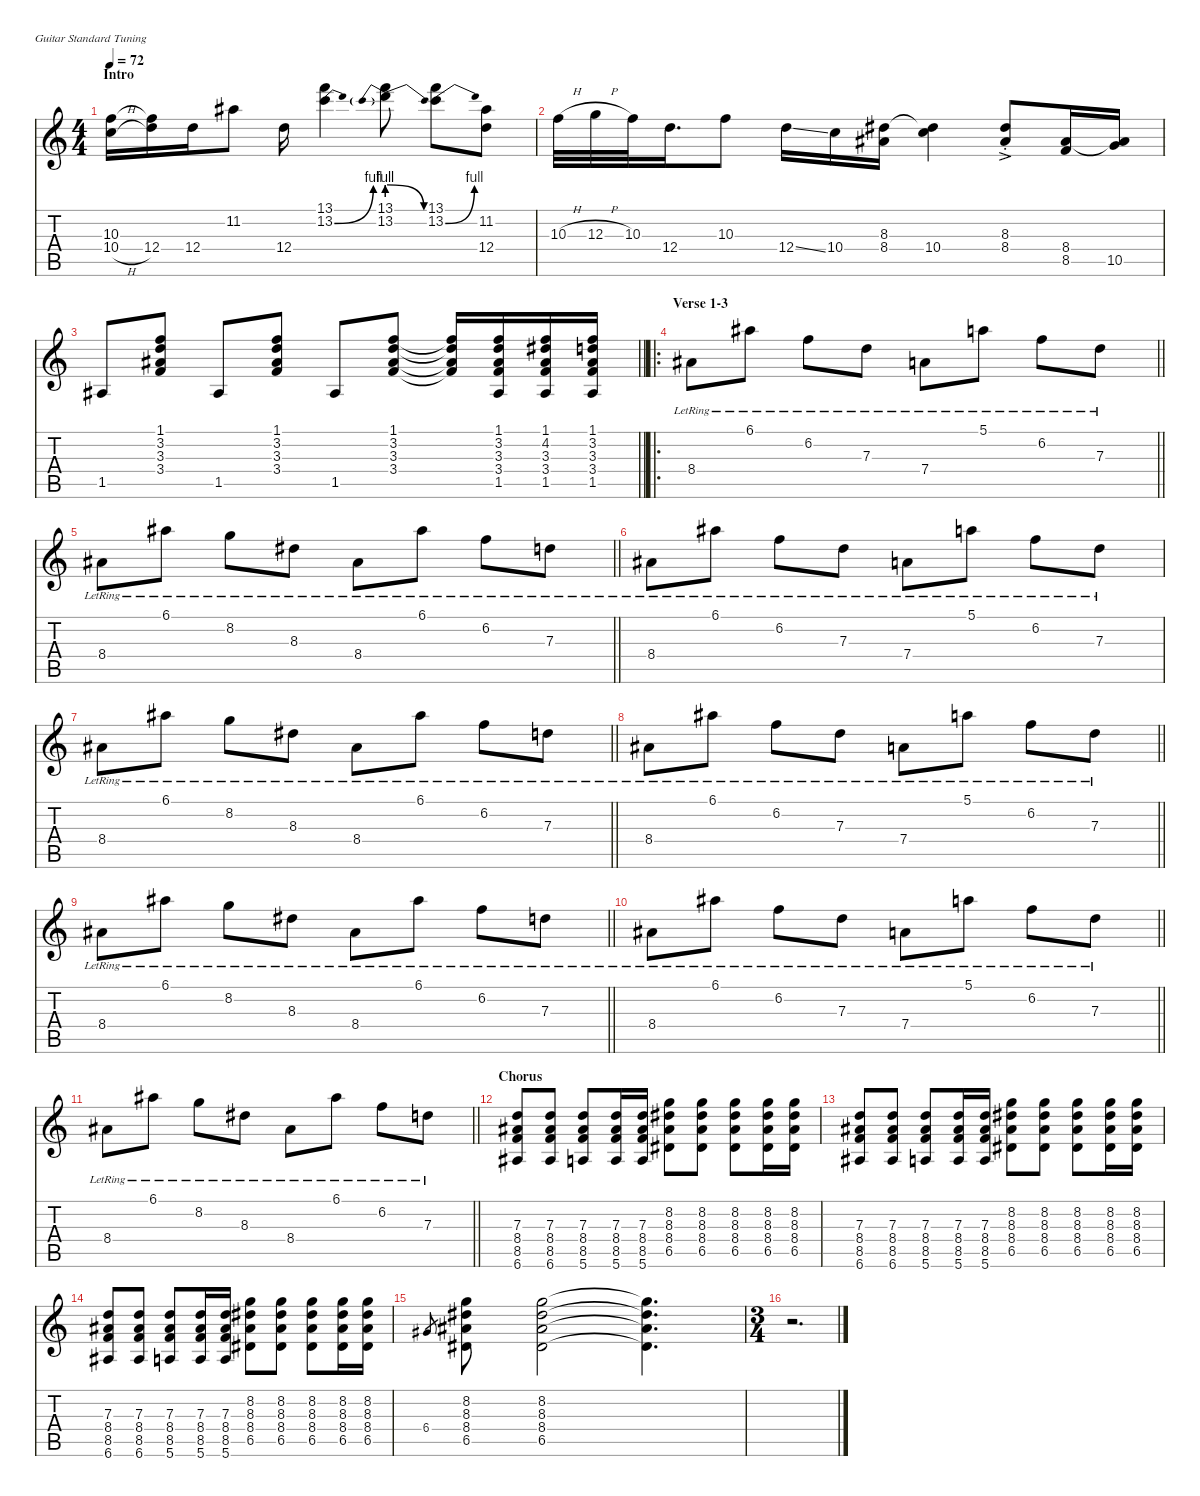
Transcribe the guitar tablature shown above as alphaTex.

\defaultSystemsLayout 4
\hideDynamics
\bracketExtendMode nobrackets
\singleTrackTrackNamePolicy hidden
\multiTrackTrackNamePolicy hidden
\otherSystemsTrackNameOrientation horizontal
\track ("Electric Guitar" "el.guit.") {instrument electricguitarclean}
\staff {score tabs}
\tuning (E4 B3 G3 D3 A2 E2)
\ts (4 4)
\beaming (8 2 2 2 2)
\section ("" "Intro")
\tempo 72
\clef g2
\ks c
(10.3 10.4{h}).16{dy f instrument electricguitarclean beam Down} (10.3{t} 12.4).16{beam Down} 12.4.16{beam Down} 11.2{acc #}.8{beam Down} 12.4.16{beam Down} (13.1 13.2{be (bend 0 0 15 4)}).4{beam Down} (13.1 13.2{be (prebendrelease 0 4 30 0)}).8{beam Down} (13.1 13.2{be (bend 0 0 15 4)}).8{beam Down} (11.2{acc #} 12.4).8{beam Down} |
10.3{h}.32{beam Down} 12.3{h}.32{beam Down} 10.3.32{beam Down} 12.4.16{d beam Down} 10.3.8{beam Down} 12.4{ss}.16{beam Down} 10.4.16{beam Down} (8.3{acc #} 8.4{acc #}).16{beam Down} (8.3{t acc #} 10.4).4{beam Down} (8.3{ac st acc #} 8.4{ac st acc #}).8{dy mf beam Up} (8.4{acc #} 8.5).16{dy f beam Up} (8.4{t acc #} 10.5).16{beam Up} |
\barLineRight lightlight
1.5{acc #}.8{beam Up} (1.1 3.2 3.3{acc #} 3.4).8{beam Up} 1.5{acc #}.8{beam Up} (1.1 3.2 3.3{acc #} 3.4).8{beam Up} 1.5{acc #}.8{beam Up} (1.1 3.2 3.3{acc #} 3.4).8{beam Up} (1.1{t} 3.2{t} 3.3{t acc #} 3.4{t}).16{beam Up} (1.1 3.2 3.3{acc #} 3.4 1.5{acc #}).16{beam Up} (1.1 4.2{acc #} 3.3{acc #} 3.4 1.5{acc #}).16{beam Up} (1.1 3.2 3.3{acc #} 3.4 1.5{acc #}).16{beam Up} |
\ro
\section ("" "Verse 1-3")
\barLineRight lightlight
8.4{lr acc #}.8{beam Down} 6.1{lr acc #}.8{beam Down} 6.2{lr}.8{beam Down} 7.3{lr}.8{beam Down} 7.4{lr}.8{beam Down} 5.1{lr}.8{beam Down} 6.2{lr}.8{beam Down} 7.3{lr}.8{beam Down} |
\barLineRight lightlight
8.4{lr acc #}.8{beam Down} 6.1{lr acc #}.8{beam Down} 8.2{lr}.8{beam Down} 8.3{lr acc #}.8{beam Down} 8.4{lr acc #}.8{beam Down} 6.1{lr acc #}.8{beam Down} 6.2{lr}.8{beam Down} 7.3{lr}.8{beam Down} |
8.4{lr acc #}.8{beam Down} 6.1{lr acc #}.8{beam Down} 6.2{lr}.8{beam Down} 7.3{lr}.8{beam Down} 7.4{lr}.8{beam Down} 5.1{lr}.8{beam Down} 6.2{lr}.8{beam Down} 7.3{lr}.8{beam Down} |
\barLineRight lightlight
8.4{lr acc #}.8{beam Down} 6.1{lr acc #}.8{beam Down} 8.2{lr}.8{beam Down} 8.3{lr acc #}.8{beam Down} 8.4{lr acc #}.8{beam Down} 6.1{lr acc #}.8{beam Down} 6.2{lr}.8{beam Down} 7.3{lr}.8{beam Down} |
\barLineRight lightlight
8.4{lr acc #}.8{beam Down} 6.1{lr acc #}.8{beam Down} 6.2{lr}.8{beam Down} 7.3{lr}.8{beam Down} 7.4{lr}.8{beam Down} 5.1{lr}.8{beam Down} 6.2{lr}.8{beam Down} 7.3{lr}.8{beam Down} |
\barLineRight lightlight
8.4{lr acc #}.8{beam Down} 6.1{lr acc #}.8{beam Down} 8.2{lr}.8{beam Down} 8.3{lr acc #}.8{beam Down} 8.4{lr acc #}.8{beam Down} 6.1{lr acc #}.8{beam Down} 6.2{lr}.8{beam Down} 7.3{lr}.8{beam Down} |
\barLineRight lightlight
8.4{lr acc #}.8{beam Down} 6.1{lr acc #}.8{beam Down} 6.2{lr}.8{beam Down} 7.3{lr}.8{beam Down} 7.4{lr}.8{beam Down} 5.1{lr}.8{beam Down} 6.2{lr}.8{beam Down} 7.3{lr}.8{beam Down} |
\barLineRight lightlight
8.4{lr acc #}.8{beam Down} 6.1{lr acc #}.8{beam Down} 8.2{lr}.8{beam Down} 8.3{lr acc #}.8{beam Down} 8.4{lr acc #}.8{beam Down} 6.1{lr acc #}.8{beam Down} 6.2{lr}.8{beam Down} 7.3{lr}.8{beam Down} |
\section ("" "Chorus")
(7.3 8.4{acc #} 8.5 6.6{acc #}).8{beam Up} (7.3 8.4{acc #} 8.5 6.6{acc #}).8{beam Up} (7.3 8.4{acc #} 8.5 5.6).8{beam Up} (7.3 8.4{acc #} 8.5 5.6).16{beam Up} (7.3 8.4{acc #} 8.5 5.6).16{beam Up} (8.2 8.3{acc #} 8.4{acc #} 6.5{acc #}).8{beam Down} (8.2 8.3{acc #} 8.4{acc #} 6.5{acc #}).8{beam Down} (8.2 8.3{acc #} 8.4{acc #} 6.5{acc #}).8{beam Down} (8.2 8.3{acc #} 8.4{acc #} 6.5{acc #}).16{beam Down} (8.2 8.3{acc #} 8.4{acc #} 6.5{acc #}).16{beam Down} |
(7.3 8.4{acc #} 8.5 6.6{acc #}).8{beam Up} (7.3 8.4{acc #} 8.5 6.6{acc #}).8{beam Up} (7.3 8.4{acc #} 8.5 5.6).8{beam Up} (7.3 8.4{acc #} 8.5 5.6).16{beam Up} (7.3 8.4{acc #} 8.5 5.6).16{beam Up} (8.2 8.3{acc #} 8.4{acc #} 6.5{acc #}).8{beam Down} (8.2 8.3{acc #} 8.4{acc #} 6.5{acc #}).8{beam Down} (8.2 8.3{acc #} 8.4{acc #} 6.5{acc #}).8{beam Down} (8.2 8.3{acc #} 8.4{acc #} 6.5{acc #}).16{beam Down} (8.2 8.3{acc #} 8.4{acc #} 6.5{acc #}).16{beam Down} |
(7.3 8.4{acc #} 8.5 6.6{acc #}).8{beam Up} (7.3 8.4{acc #} 8.5 6.6{acc #}).8{beam Up} (7.3 8.4{acc #} 8.5 5.6).8{beam Up} (7.3 8.4{acc #} 8.5 5.6).16{beam Up} (7.3 8.4{acc #} 8.5 5.6).16{beam Up} (8.2 8.3{acc #} 8.4{acc #} 6.5{acc #}).8{beam Down} (8.2 8.3{acc #} 8.4{acc #} 6.5{acc #}).8{beam Down} (8.2 8.3{acc #} 8.4{acc #} 6.5{acc #}).8{beam Down} (8.2 8.3{acc #} 8.4{acc #} 6.5{acc #}).16{beam Down} (8.2 8.3{acc #} 8.4{acc #} 6.5{acc #}).16{beam Down} |
6.4{acc #}.8{gr dy mf beam Up} (8.2 8.3{acc #} 8.4{acc #} 6.5{acc #}).8{dy f beam Down} (8.2 8.3{acc #} 8.4{acc #} 6.5{acc #}).2{beam Down} (8.2{t} 8.3{t acc #} 8.4{t acc #} 6.5{t acc #}).4{d beam Down} |
\ts (3 4)
\beaming (8 2 2 2 2)
r.2{d beam Down}
